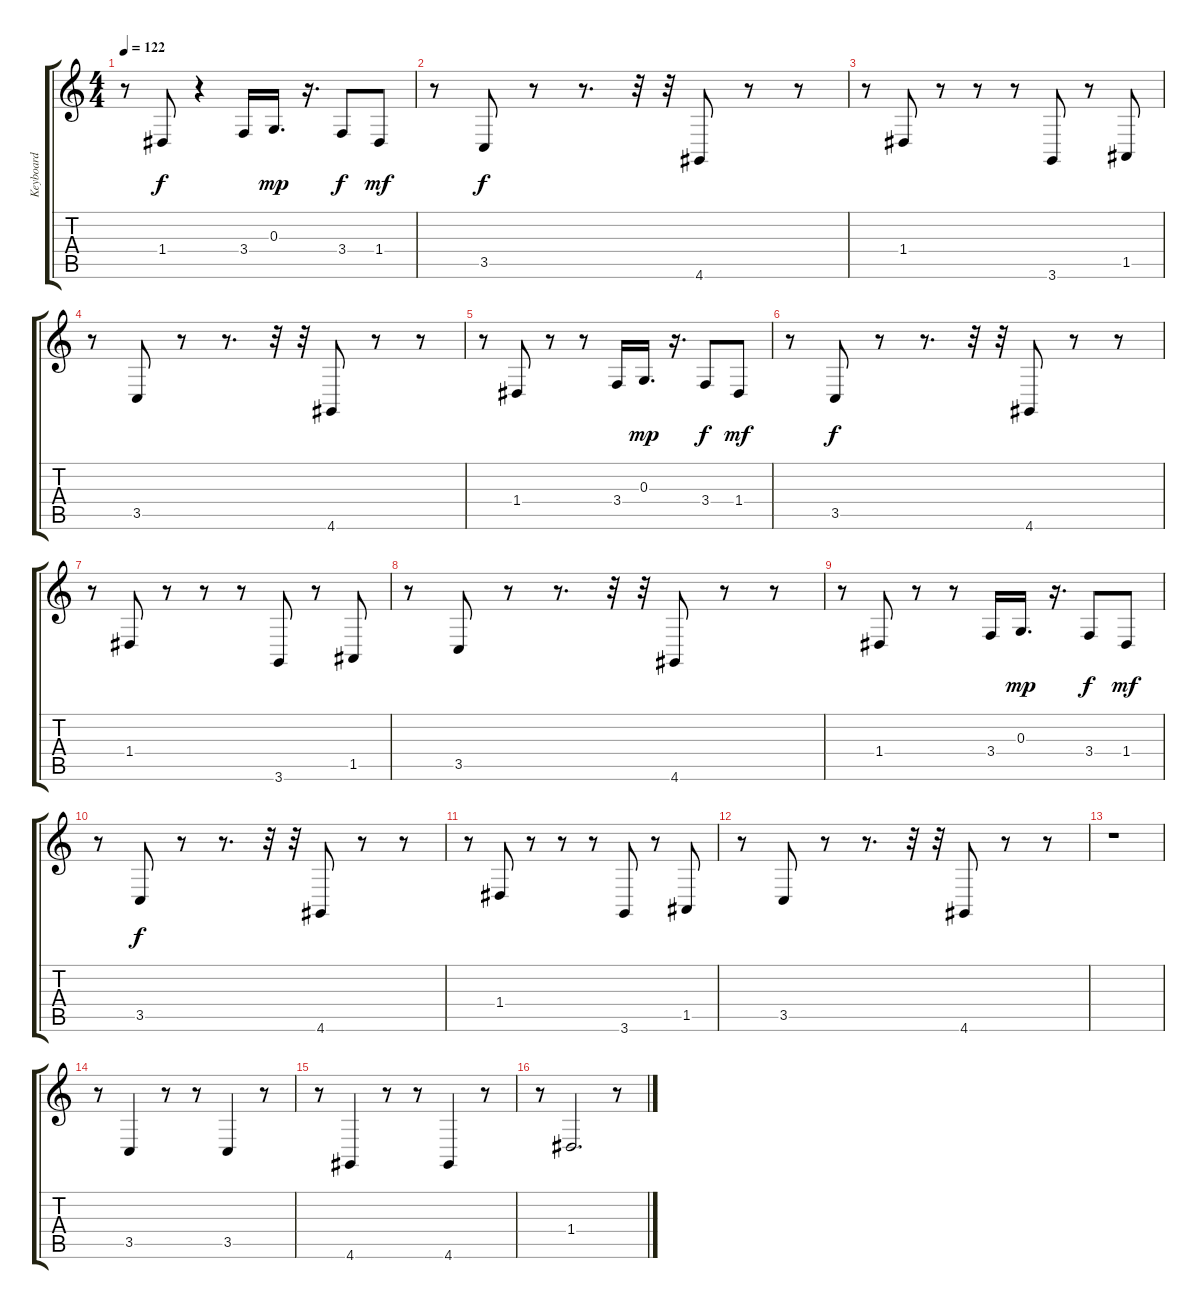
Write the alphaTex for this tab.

\track ("Keyboard" "Keyboard") {instrument lead2sawtooth}
\staff {score tabs}
\tuning (E4 B3 G3 D3 A2 E2) {hide}
\ts (4 4)
\tempo 122
\clef g2
\ks c
r.8{dy f} 1.4.8 r.4 3.4.16 0.3.16{d dy mp} r.16{d} 3.4.8{dy f} 1.4.8{dy mf} |
r.8 3.5.8{dy f} r.8 r.8{d} r.32 r.32 4.6.8 r.8 r.8 |
r.8 1.4.8 r.8 r.8 r.8 3.6.8 r.8 1.5.8 |
r.8 3.5.8 r.8 r.8{d} r.32 r.32 4.6.8 r.8 r.8 |
r.8 1.4.8 r.8 r.8 3.4.16 0.3.16{d dy mp} r.16{d} 3.4.8{dy f} 1.4.8{dy mf} |
r.8 3.5.8{dy f} r.8 r.8{d} r.32 r.32 4.6.8 r.8 r.8 |
r.8 1.4.8 r.8 r.8 r.8 3.6.8 r.8 1.5.8 |
r.8 3.5.8 r.8 r.8{d} r.32 r.32 4.6.8 r.8 r.8 |
r.8 1.4.8 r.8 r.8 3.4.16 0.3.16{d dy mp} r.16{d} 3.4.8{dy f} 1.4.8{dy mf} |
r.8 3.5.8{dy f} r.8 r.8{d} r.32 r.32 4.6.8 r.8 r.8 |
r.8 1.4.8 r.8 r.8 r.8 3.6.8 r.8 1.5.8 |
r.8 3.5.8 r.8 r.8{d} r.32 r.32 4.6.8 r.8 r.8 |
r.1 |
r.8 3.5.4 r.8 r.8 3.5.4 r.8 |
r.8 4.6.4 r.8 r.8 4.6.4 r.8 |
r.8 1.4.2{d} r.8
